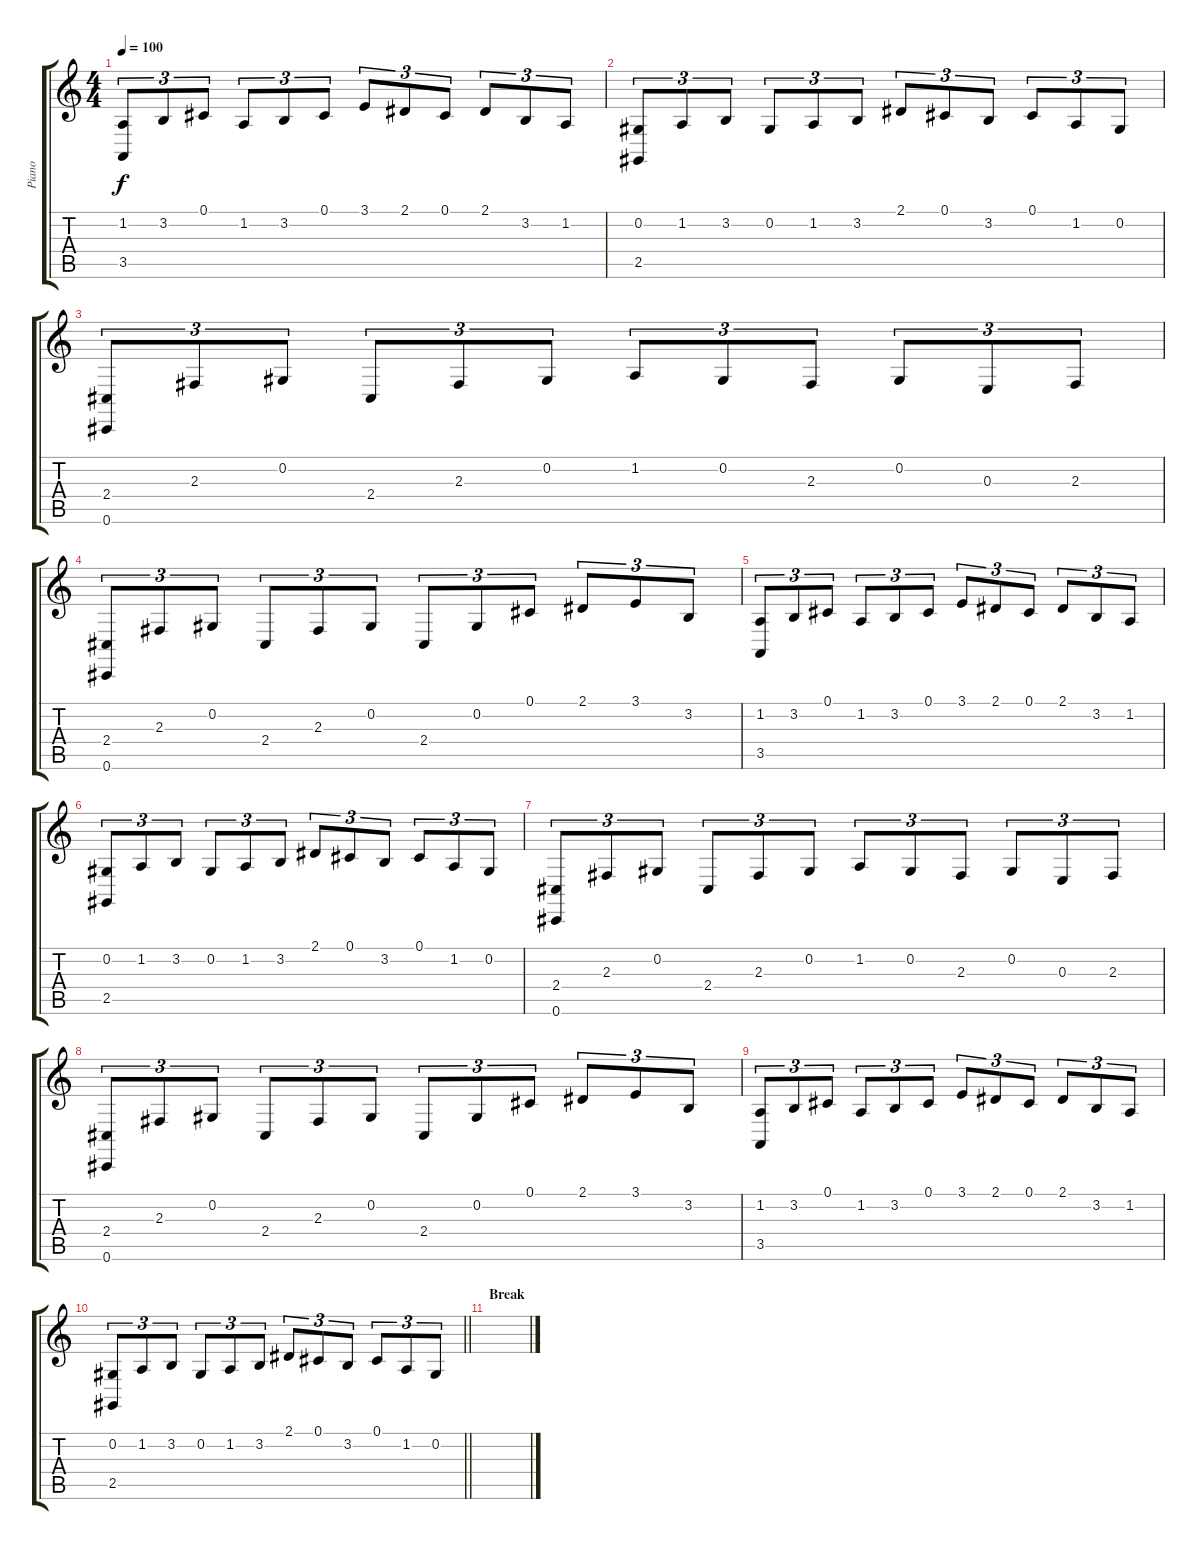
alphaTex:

\track ("Piano" "Piano") {instrument electricgrandpiano}
\staff {score tabs}
\tuning (Db4 Ab3 E3 B2 Gb2 Db2) {hide}
\ts (4 4)
\tempo 100
\clef g2
\ks c
(1.2 3.5).8{tu (3 2) dy f} 3.2.8{tu (3 2)} 0.1.8{tu (3 2)} 1.2.8{tu (3 2)} 3.2.8{tu (3 2)} 0.1.8{tu (3 2)} 3.1.8{tu (3 2)} 2.1.8{tu (3 2)} 0.1.8{tu (3 2)} 2.1.8{tu (3 2)} 3.2.8{tu (3 2)} 1.2.8{tu (3 2)} |
(0.2 2.5).8{tu (3 2)} 1.2.8{tu (3 2)} 3.2.8{tu (3 2)} 0.2.8{tu (3 2)} 1.2.8{tu (3 2)} 3.2.8{tu (3 2)} 2.1.8{tu (3 2)} 0.1.8{tu (3 2)} 3.2.8{tu (3 2)} 0.1.8{tu (3 2)} 1.2.8{tu (3 2)} 0.2.8{tu (3 2)} |
(2.4 0.6).8{tu (3 2)} 2.3.8{tu (3 2)} 0.2.8{tu (3 2)} 2.4.8{tu (3 2)} 2.3.8{tu (3 2)} 0.2.8{tu (3 2)} 1.2.8{tu (3 2)} 0.2.8{tu (3 2)} 2.3.8{tu (3 2)} 0.2.8{tu (3 2)} 0.3.8{tu (3 2)} 2.3.8{tu (3 2)} |
(2.4 0.6).8{tu (3 2)} 2.3.8{tu (3 2)} 0.2.8{tu (3 2)} 2.4.8{tu (3 2)} 2.3.8{tu (3 2)} 0.2.8{tu (3 2)} 2.4.8{tu (3 2)} 0.2.8{tu (3 2)} 0.1.8{tu (3 2)} 2.1.8{tu (3 2)} 3.1.8{tu (3 2)} 3.2.8{tu (3 2)} |
(1.2 3.5).8{tu (3 2)} 3.2.8{tu (3 2)} 0.1.8{tu (3 2)} 1.2.8{tu (3 2)} 3.2.8{tu (3 2)} 0.1.8{tu (3 2)} 3.1.8{tu (3 2)} 2.1.8{tu (3 2)} 0.1.8{tu (3 2)} 2.1.8{tu (3 2)} 3.2.8{tu (3 2)} 1.2.8{tu (3 2)} |
(0.2 2.5).8{tu (3 2)} 1.2.8{tu (3 2)} 3.2.8{tu (3 2)} 0.2.8{tu (3 2)} 1.2.8{tu (3 2)} 3.2.8{tu (3 2)} 2.1.8{tu (3 2)} 0.1.8{tu (3 2)} 3.2.8{tu (3 2)} 0.1.8{tu (3 2)} 1.2.8{tu (3 2)} 0.2.8{tu (3 2)} |
(2.4 0.6).8{tu (3 2)} 2.3.8{tu (3 2)} 0.2.8{tu (3 2)} 2.4.8{tu (3 2)} 2.3.8{tu (3 2)} 0.2.8{tu (3 2)} 1.2.8{tu (3 2)} 0.2.8{tu (3 2)} 2.3.8{tu (3 2)} 0.2.8{tu (3 2)} 0.3.8{tu (3 2)} 2.3.8{tu (3 2)} |
(2.4 0.6).8{tu (3 2)} 2.3.8{tu (3 2)} 0.2.8{tu (3 2)} 2.4.8{tu (3 2)} 2.3.8{tu (3 2)} 0.2.8{tu (3 2)} 2.4.8{tu (3 2)} 0.2.8{tu (3 2)} 0.1.8{tu (3 2)} 2.1.8{tu (3 2)} 3.1.8{tu (3 2)} 3.2.8{tu (3 2)} |
(1.2 3.5).8{tu (3 2)} 3.2.8{tu (3 2)} 0.1.8{tu (3 2)} 1.2.8{tu (3 2)} 3.2.8{tu (3 2)} 0.1.8{tu (3 2)} 3.1.8{tu (3 2)} 2.1.8{tu (3 2)} 0.1.8{tu (3 2)} 2.1.8{tu (3 2)} 3.2.8{tu (3 2)} 1.2.8{tu (3 2)} |
\barLineRight lightlight
(0.2 2.5).8{tu (3 2)} 1.2.8{tu (3 2)} 3.2.8{tu (3 2)} 0.2.8{tu (3 2)} 1.2.8{tu (3 2)} 3.2.8{tu (3 2)} 2.1.8{tu (3 2)} 0.1.8{tu (3 2)} 3.2.8{tu (3 2)} 0.1.8{tu (3 2)} 1.2.8{tu (3 2)} 0.2.8{tu (3 2)} |
\section ("" "Break")
